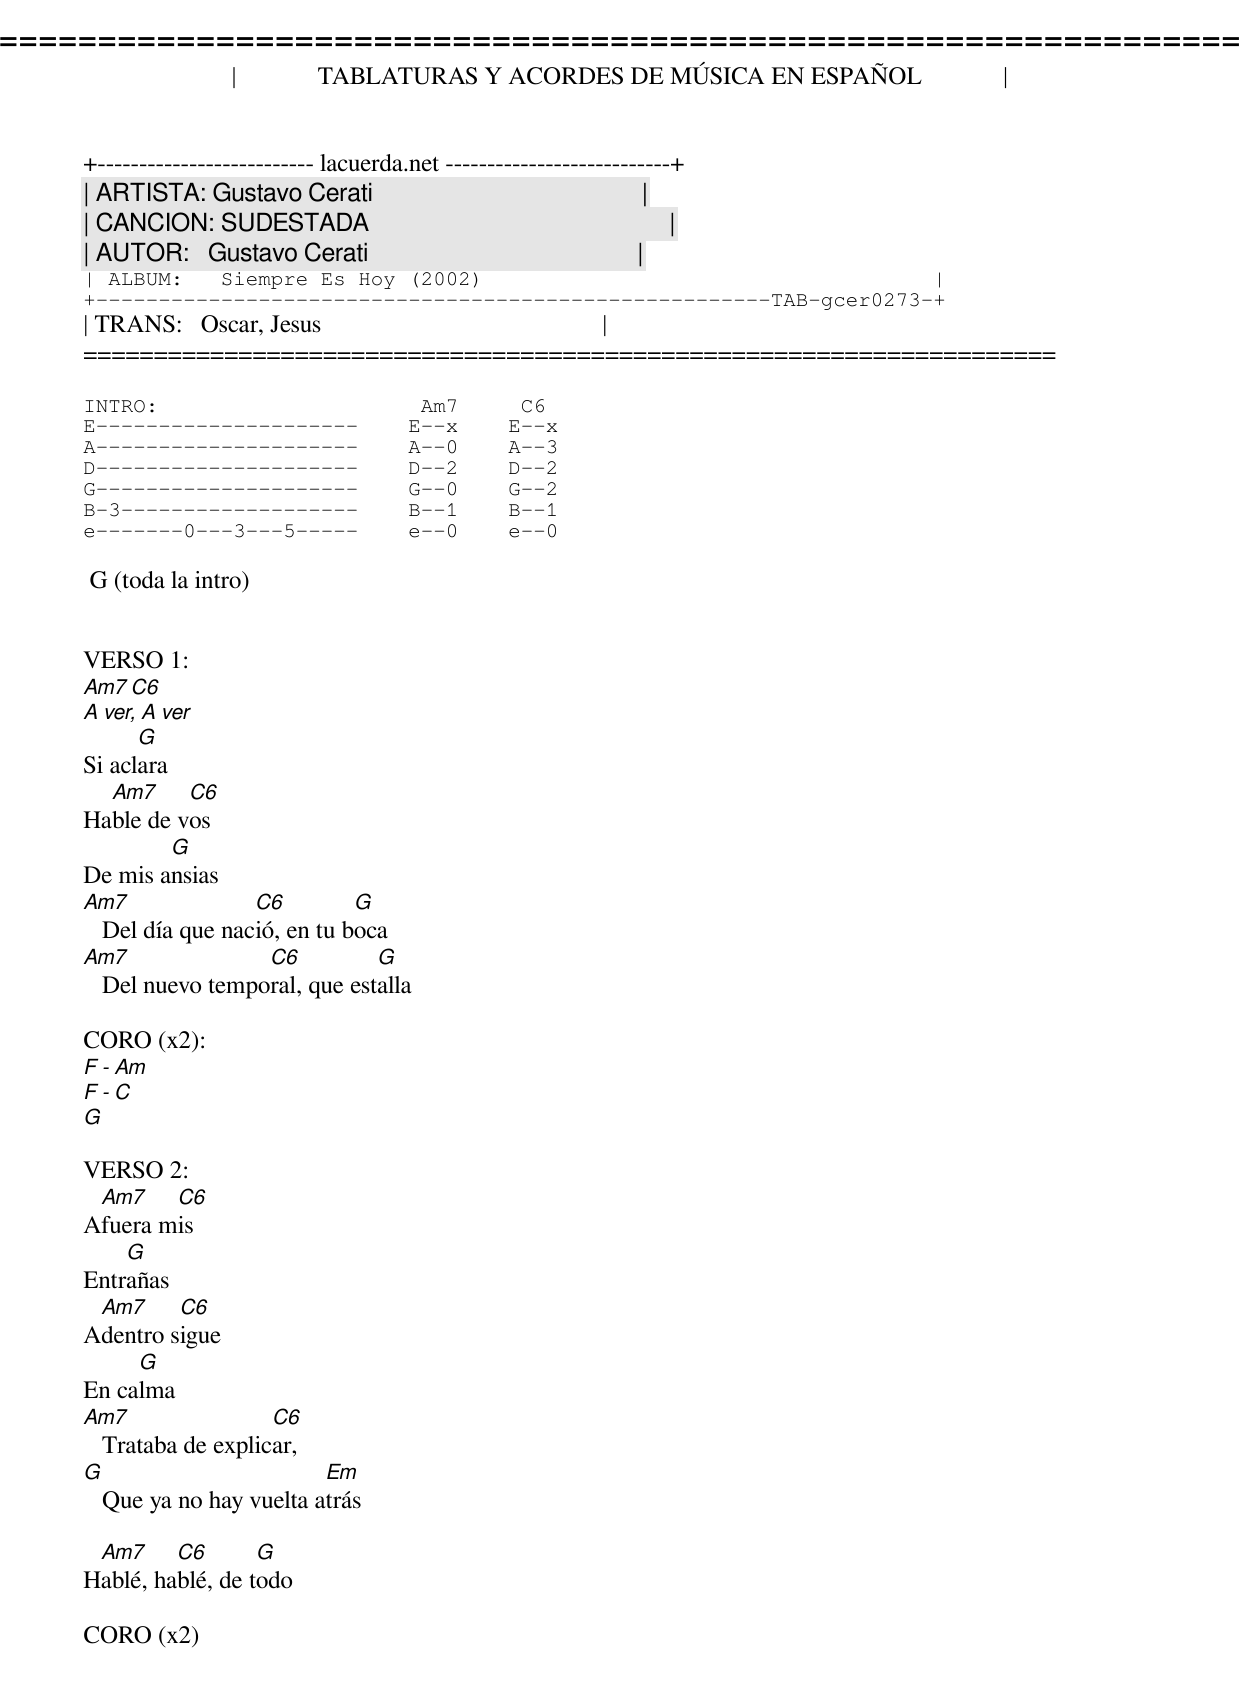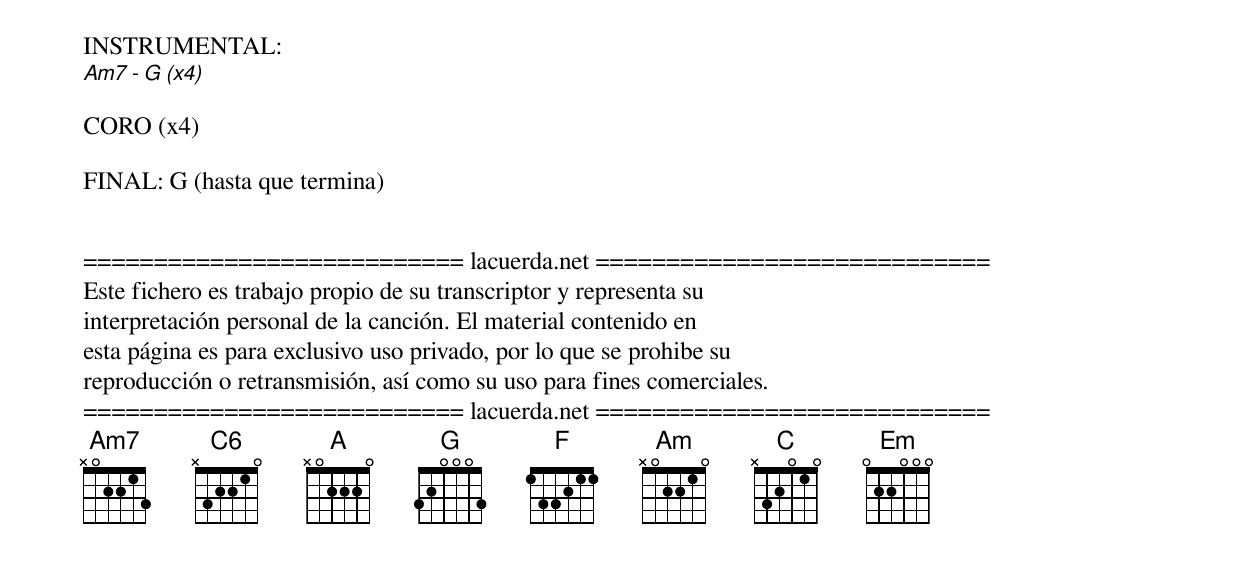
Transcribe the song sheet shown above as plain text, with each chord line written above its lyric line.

=====================================================================
|             TABLATURAS Y ACORDES DE MÚSICA EN ESPAÑOL             |
+-------------------------- lacuerda.net ---------------------------+
| ARTISTA: Gustavo Cerati                                           |
| CANCION: SUDESTADA                                                |
| AUTOR:   Gustavo Cerati                                           |
| ALBUM:   Siempre Es Hoy (2002)                                    |
+------------------------------------------------------TAB-gcer0273-+
| TRANS:   Oscar, Jesus                                             |
=====================================================================

INTRO:                     Am7     C6
E---------------------    E--x    E--x
A---------------------    A--0    A--3
D---------------------    D--2    D--2
G---------------------    G--0    G--2
B-3-------------------    B--1    B--1
e-------0---3---5-----    e--0    e--0

 G (toda la intro)


VERSO 1:
  Am7    C6
A ver, A ver
      G
Si aclara
  Am7     C6
Hable de vos
        G
De mis ansias
Am7               C6         G
   Del día que nació, en tu boca
Am7               C6          G
   Del nuevo temporal, que estalla

CORO (x2):
F - Am
F - C
G

VERSO 2:
 Am7    C6
Afuera mis
    G
Entrañas
 Am7     C6
Adentro sigue
     G
En calma
Am7                 C6
   Trataba de explicar,
G                        Em
   Que ya no hay vuelta atrás

 Am7     C6       G
Hablé, hablé, de todo

CORO (x2)

INSTRUMENTAL:
Am7 - G (x4)

CORO (x4)

FINAL: G (hasta que termina)


=========================== lacuerda.net ============================
Este fichero es trabajo propio de su transcriptor y representa su
interpretación personal de la canción. El material contenido en
esta página es para exclusivo uso privado, por lo que se prohibe su
reproducción o retransmisión, así como su uso para fines comerciales.
=========================== lacuerda.net ============================
